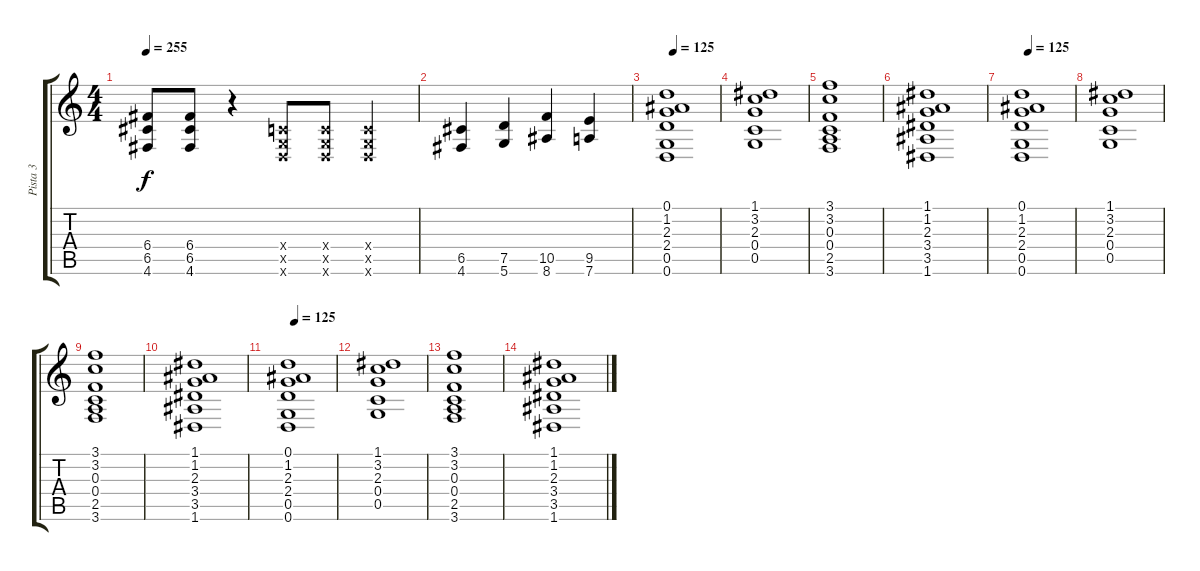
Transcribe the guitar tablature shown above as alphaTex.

\track ("Pista 3" "Pista 3") {instrument acousticguitarsteel}
\staff {score tabs}
\tuning (D4 A3 F3 C3 G2 D2) {hide}
\ts (4 4)
\tempo 255
\clef g2
\ks c
(6.4 6.5 4.6).8{dy f} (6.4 6.5 4.6).8 r.4 (0.4{x} 0.5{x} 0.6{x}).8 (0.4{x} 0.5{x} 0.6{x}).8 (0.4{x} 0.5{x} 0.6{x}).4 |
(6.5 4.6).4 (7.5 5.6).4 (10.5 8.6).4 (9.5 7.6).4 |
\tempo 125
(0.1 1.2 2.3 2.4 0.5 0.6).1{instrument acousticguitarsteel} |
(1.1 3.2 2.3 0.4 0.5).1 |
(3.1 3.2 0.3 0.4 2.5 3.6).1 |
(1.1 1.2 2.3 3.4 3.5 1.6).1 |
\tempo 125
(0.1 1.2 2.3 2.4 0.5 0.6).1{instrument acousticguitarsteel} |
(1.1 3.2 2.3 0.4 0.5).1 |
(3.1 3.2 0.3 0.4 2.5 3.6).1 |
(1.1 1.2 2.3 3.4 3.5 1.6).1 |
\tempo 125
(0.1 1.2 2.3 2.4 0.5 0.6).1{instrument acousticguitarsteel} |
(1.1 3.2 2.3 0.4 0.5).1 |
(3.1 3.2 0.3 0.4 2.5 3.6).1 |
(1.1 1.2 2.3 3.4 3.5 1.6).1
